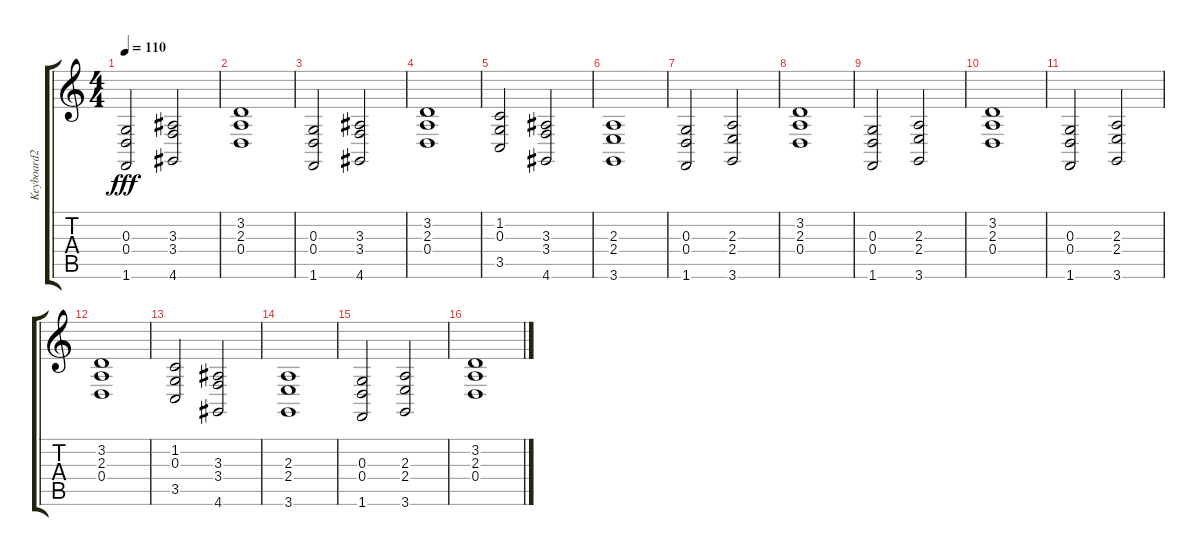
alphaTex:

\track ("Keyboard2" "Keyboard2") {instrument synthstrings1}
\staff {score tabs}
\tuning (E4 B3 G3 D3 A2 E2) {hide}
\ts (4 4)
\tempo 110
\clef g2
\ks c
(0.3 0.4 1.6).2{dy fff} (3.3 3.4 4.6).2 |
(3.2 2.3 0.4).1 |
(0.3 0.4 1.6).2 (3.3 3.4 4.6).2 |
(3.2 2.3 0.4).1 |
(1.2 0.3 3.5).2 (3.3 3.4 4.6).2 |
(2.3 2.4 3.6).1 |
(0.3 0.4 1.6).2 (2.3 2.4 3.6).2 |
(3.2 2.3 0.4).1 |
(0.3 0.4 1.6).2 (2.3 2.4 3.6).2 |
(3.2 2.3 0.4).1 |
(0.3 0.4 1.6).2 (2.3 2.4 3.6).2 |
(3.2 2.3 0.4).1 |
(1.2 0.3 3.5).2 (3.3 3.4 4.6).2 |
(2.3 2.4 3.6).1 |
(0.3 0.4 1.6).2 (2.3 2.4 3.6).2 |
(3.2 2.3 0.4).1
